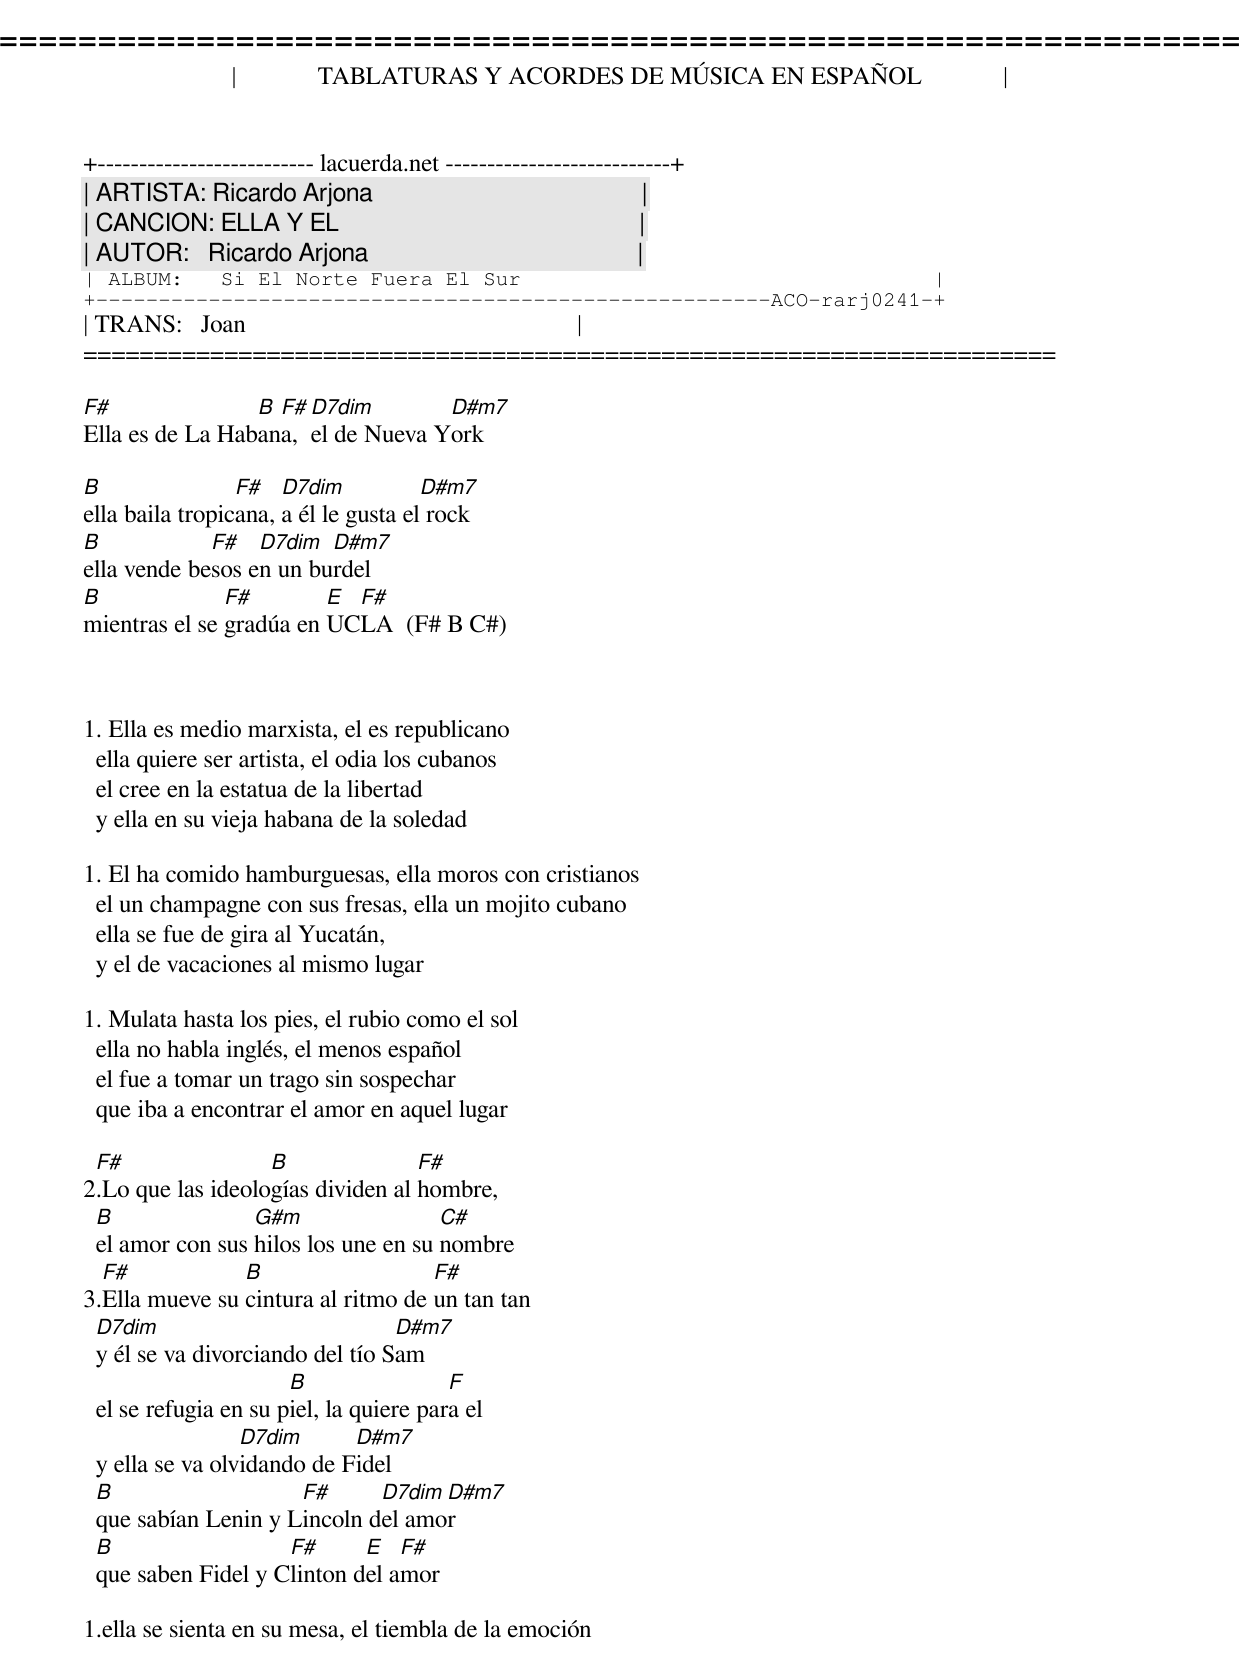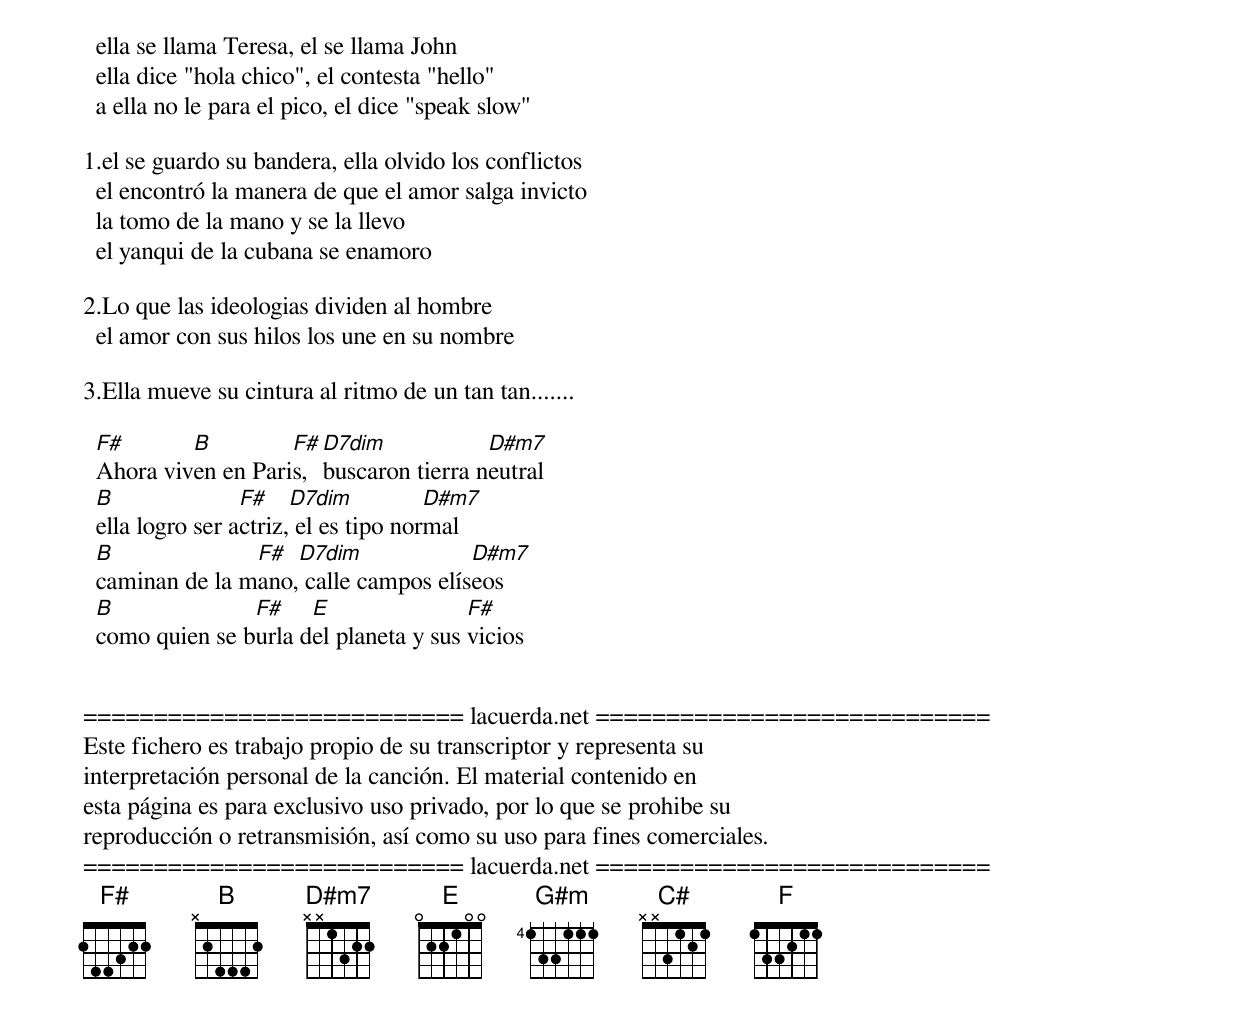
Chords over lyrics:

=====================================================================
|             TABLATURAS Y ACORDES DE MÚSICA EN ESPAÑOL             |
+-------------------------- lacuerda.net ---------------------------+
| ARTISTA: Ricardo Arjona                                           |
| CANCION: ELLA Y EL                                                |
| AUTOR:   Ricardo Arjona                                           |
| ALBUM:   Si El Norte Fuera El Sur                                 |
+------------------------------------------------------ACO-rarj0241-+
| TRANS:   Joan                                                     |
=====================================================================

F#               B F# D7dim        D#m7
Ella es de La Habana, el de Nueva York

B                F#   D7dim           D#m7
ella baila tropicana, a él le gusta el rock
B            F#   D7dim  D#m7
ella vende besos en un burdel
B              F#        E F#
mientras el se gradúa en UCLA  (F# B C#)



1. Ella es medio marxista, el es republicano
  ella quiere ser artista, el odia los cubanos
  el cree en la estatua de la libertad
  y ella en su vieja habana de la soledad

1. El ha comido hamburguesas, ella moros con cristianos
  el un champagne con sus fresas, ella un mojito cubano
  ella se fue de gira al Yucatán,
  y el de vacaciones al mismo lugar

1. Mulata hasta los pies, el rubio como el sol
  ella no habla inglés, el menos español
  el fue a tomar un trago sin sospechar
  que iba a encontrar el amor en aquel lugar

 F#                B               F#
2.Lo que las ideologías dividen al hombre,
  B               G#m                 C#
  el amor con sus hilos los une en su nombre
  F#            B                   F#
3.Ella mueve su cintura al ritmo de un tan tan
  D7dim                           D#m7
  y él se va divorciando del tío Sam
                       B                 F
  el se refugia en su piel, la quiere para el
                  D7dim      D#m7
  y ella se va olvidando de Fidel
  B                   F#      D7dim D#m7
  que sabían Lenin y Lincoln del amor
  B                  F#      E   F#
  que saben Fidel y Clinton del amor

1.ella se sienta en su mesa, el tiembla de la emoción
  ella se llama Teresa, el se llama John
  ella dice "hola chico", el contesta "hello"
  a ella no le para el pico, el dice "speak slow"

1.el se guardo su bandera, ella olvido los conflictos
  el encontró la manera de que el amor salga invicto
  la tomo de la mano y se la llevo
  el yanqui de la cubana se enamoro

2.Lo que las ideologias dividen al hombre
  el amor con sus hilos los une en su nombre

3.Ella mueve su cintura al ritmo de un tan tan.......

  F#       B         F# D7dim            D#m7
  Ahora viven en Paris, buscaron tierra neutral
  B               F#    D7dim          D#m7
  ella logro ser actriz, el es tipo normal
  B              F#  D7dim             D#m7
  caminan de la mano, calle campos elíseos
  B              F#    E                F#
  como quien se burla del planeta y sus vicios


=========================== lacuerda.net ============================
Este fichero es trabajo propio de su transcriptor y representa su
interpretación personal de la canción. El material contenido en
esta página es para exclusivo uso privado, por lo que se prohibe su
reproducción o retransmisión, así como su uso para fines comerciales.
=========================== lacuerda.net ============================
